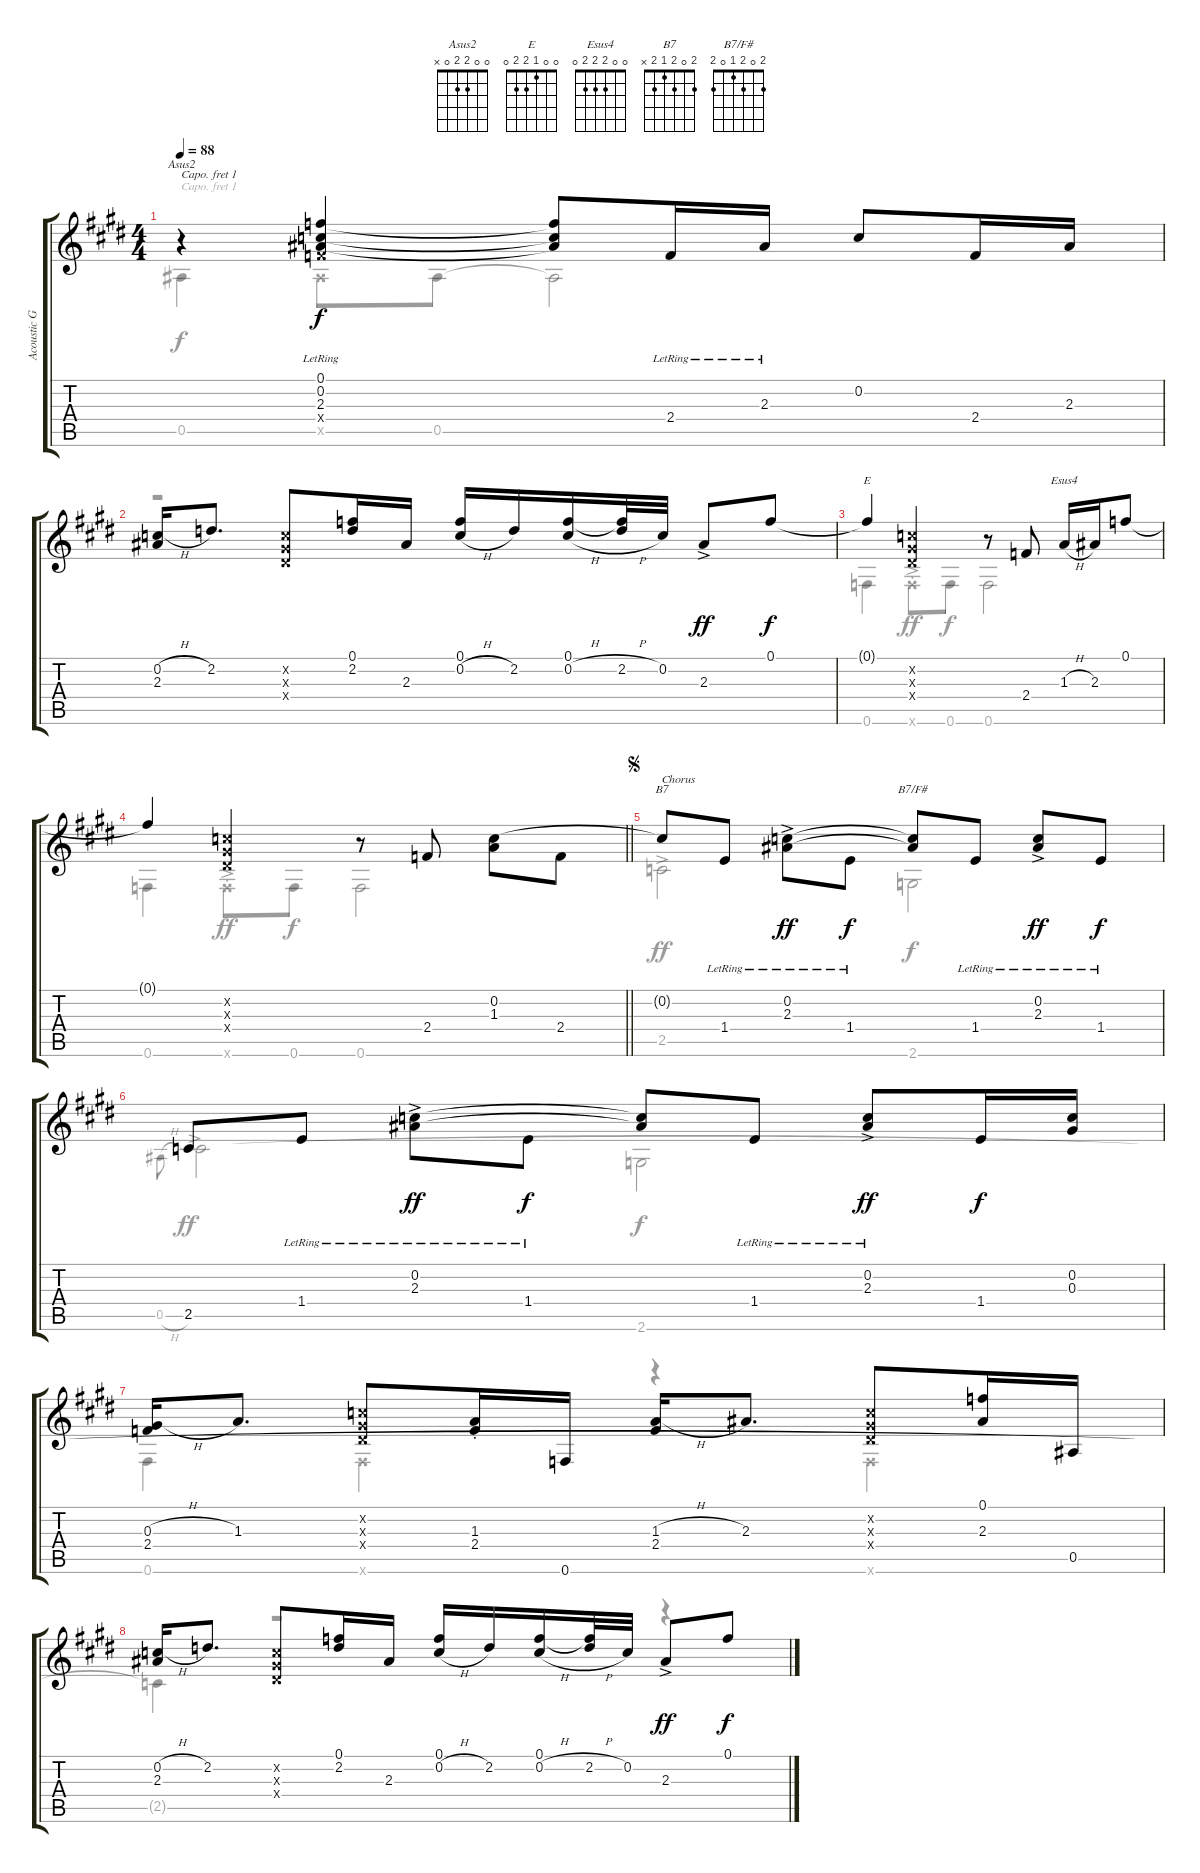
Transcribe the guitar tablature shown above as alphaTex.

\track ("Acoustic Guitar" "Acoustic G") {instrument acousticguitarsteel}
\staff {score tabs}
\capo 1
\tuning (E4 B3 G3 D3 A2 E2) {hide}
\chord ("Asus2" 0 0 2 2 0 x)
\chord ("E" 0 0 1 2 2 0)
\chord ("Esus4" 0 0 2 2 2 0)
\chord ("B7" 2 0 2 1 2 x)
\chord ("B7/F#" 2 0 2 1 0 2)
\voice
\ts (4 4)
\tempo 88
\clef g2
\ks e
r.4{ch "Asus2" dy f} (0.1{lr} 0.2{lr} 2.3{lr} 2.4{x}).4 (0.1{t} 0.2{t} 2.3{t}).8 2.4{lr}.16 2.3{lr}.16 0.2.8 2.4.16 2.3.16 |
(0.2{h} 2.3).16 2.2.8{d} (0.2{x} 0.3{x} 0.4{x}).8 (0.1 2.2).16 2.3.16 (0.1 0.2{h}).16{beam Up} 2.2.16{beam Up} (0.1 0.2{h}).16{beam Up} (0.1{t} 2.2{h}).32{beam Up} 0.2.32 2.3{ac}.8{dy ff} 0.1.8{dy f} |
0.1{t}.4{ch "E"} (0.2{x} 0.3{x} 0.4{x}).4 r.8 2.4.8 1.3{h}.16{ch "Esus4"} 2.3.16 0.1.8 |
\barLineRight lightlight
0.1{t}.4 (0.2{x} 0.3{x} 0.4{x}).4 r.8 2.4.8 (0.2 1.3).8{beam Down} 2.4.8{beam Down} |
\jump segno
0.2{t}.8{ch "B7" txt "Chorus"} 1.4{lr}.8 (0.2{lr} 2.3{ac lr}).8{dy ff beam Down} 1.4{lr}.8{dy f beam Down} (0.2{t} 2.3{t}).8{ch "B7/F#" beam Up} 1.4{lr}.8{beam Up} (0.2{lr} 2.3{ac lr}).8{dy ff} 1.4{lr}.8{dy f} |
2.5.8 1.4{lr}.8 (0.2{lr} 2.3{ac lr}).8{dy ff beam Down} 1.4{lr}.8{dy f beam Down} (0.2{t} 2.3{t}).8 1.4{lr}.8 (0.2{lr} 2.3{ac lr}).8{dy ff} 1.4.16{dy f} (0.2 0.3).16 |
(0.3{h} 2.4).16 1.3.8{d} (0.2{x} 0.3{x} 0.4{x}).8 (1.3 2.4{st}).16 0.6.16 (1.3{h} 2.4).16 2.3.8{d} (0.2{x} 0.3{x} 0.4{x}).8 (0.1 2.3).16 0.5.16 |
(0.2{h} 2.3).16 2.2.8{d} (0.2{x} 0.3{x} 0.4{x}).8 (0.1 2.2).16 2.3.16 (0.1 0.2{h}).16{beam Up} 2.2.16{beam Up} (0.1 0.2{h}).16{beam Up} (0.1{t} 2.2{h}).32{beam Up} 0.2.32 2.3{ac}.8{dy ff} 0.1.8{dy f}
\voice
\clef g2
\ottava regular
\simile none
\ks e
0.5.4{dy f} 0.5{x}.8 0.5.8 0.5{t}.2 |
r.1 |
0.6.4 0.6{ac st x}.8{dy ff} 0.6.8{dy f} 0.6.2 |
\barLineRight lightlight
0.6.4 0.6{ac st x}.8{dy ff} 0.6.8{dy f} 0.6.2 |
2.5{ac}.2{dy ff} 2.6.2{dy f} |
0.5{h}.8{gr onbeat} 2.5{ac}.2{dy ff} 2.6.2{dy f} |
0.6.4 0.6{x}.4 r.4 0.6{x}.4 |
2.5{t}.4 r.2 r.4
